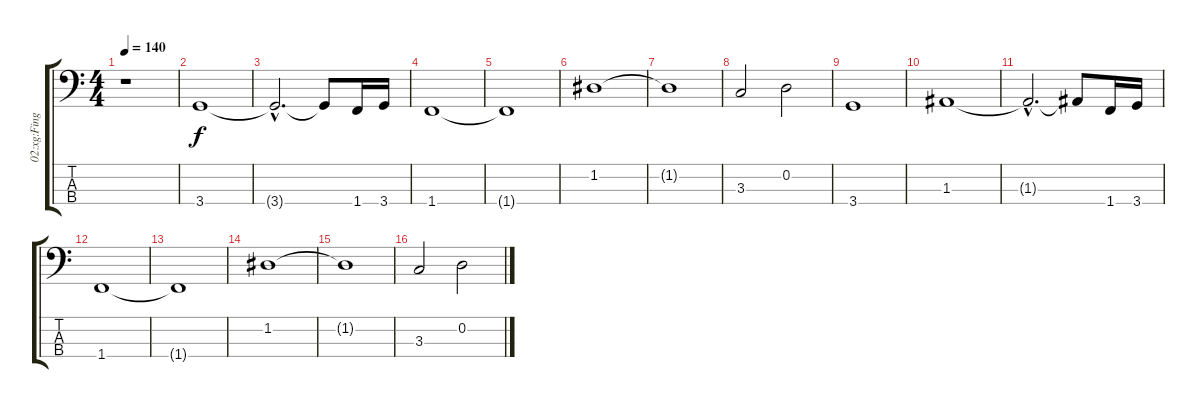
\track ("02:xg:Fingered Bass" "02:xg:Fing") {instrument acousticguitarnylon}
\staff {score tabs}
\tuning (G2 D2 A1 E1) {hide}
\ts (4 4)
\tempo 140
\clef f4
\ks c
r.1{dy f instrument acousticguitarnylon} |
3.4.1 |
3.4{hac t}.2{d} 3.4{t}.8 1.4.16 3.4.16 |
1.4.1 |
1.4{t}.1 |
1.2.1 |
1.2{t}.1 |
3.3.2 0.2.2 |
3.4.1 |
1.3.1 |
1.3{hac t}.2{d} 1.3{t}.8 1.4.16 3.4.16 |
1.4.1 |
1.4{t}.1 |
1.2.1 |
1.2{t}.1 |
3.3.2 0.2.2
